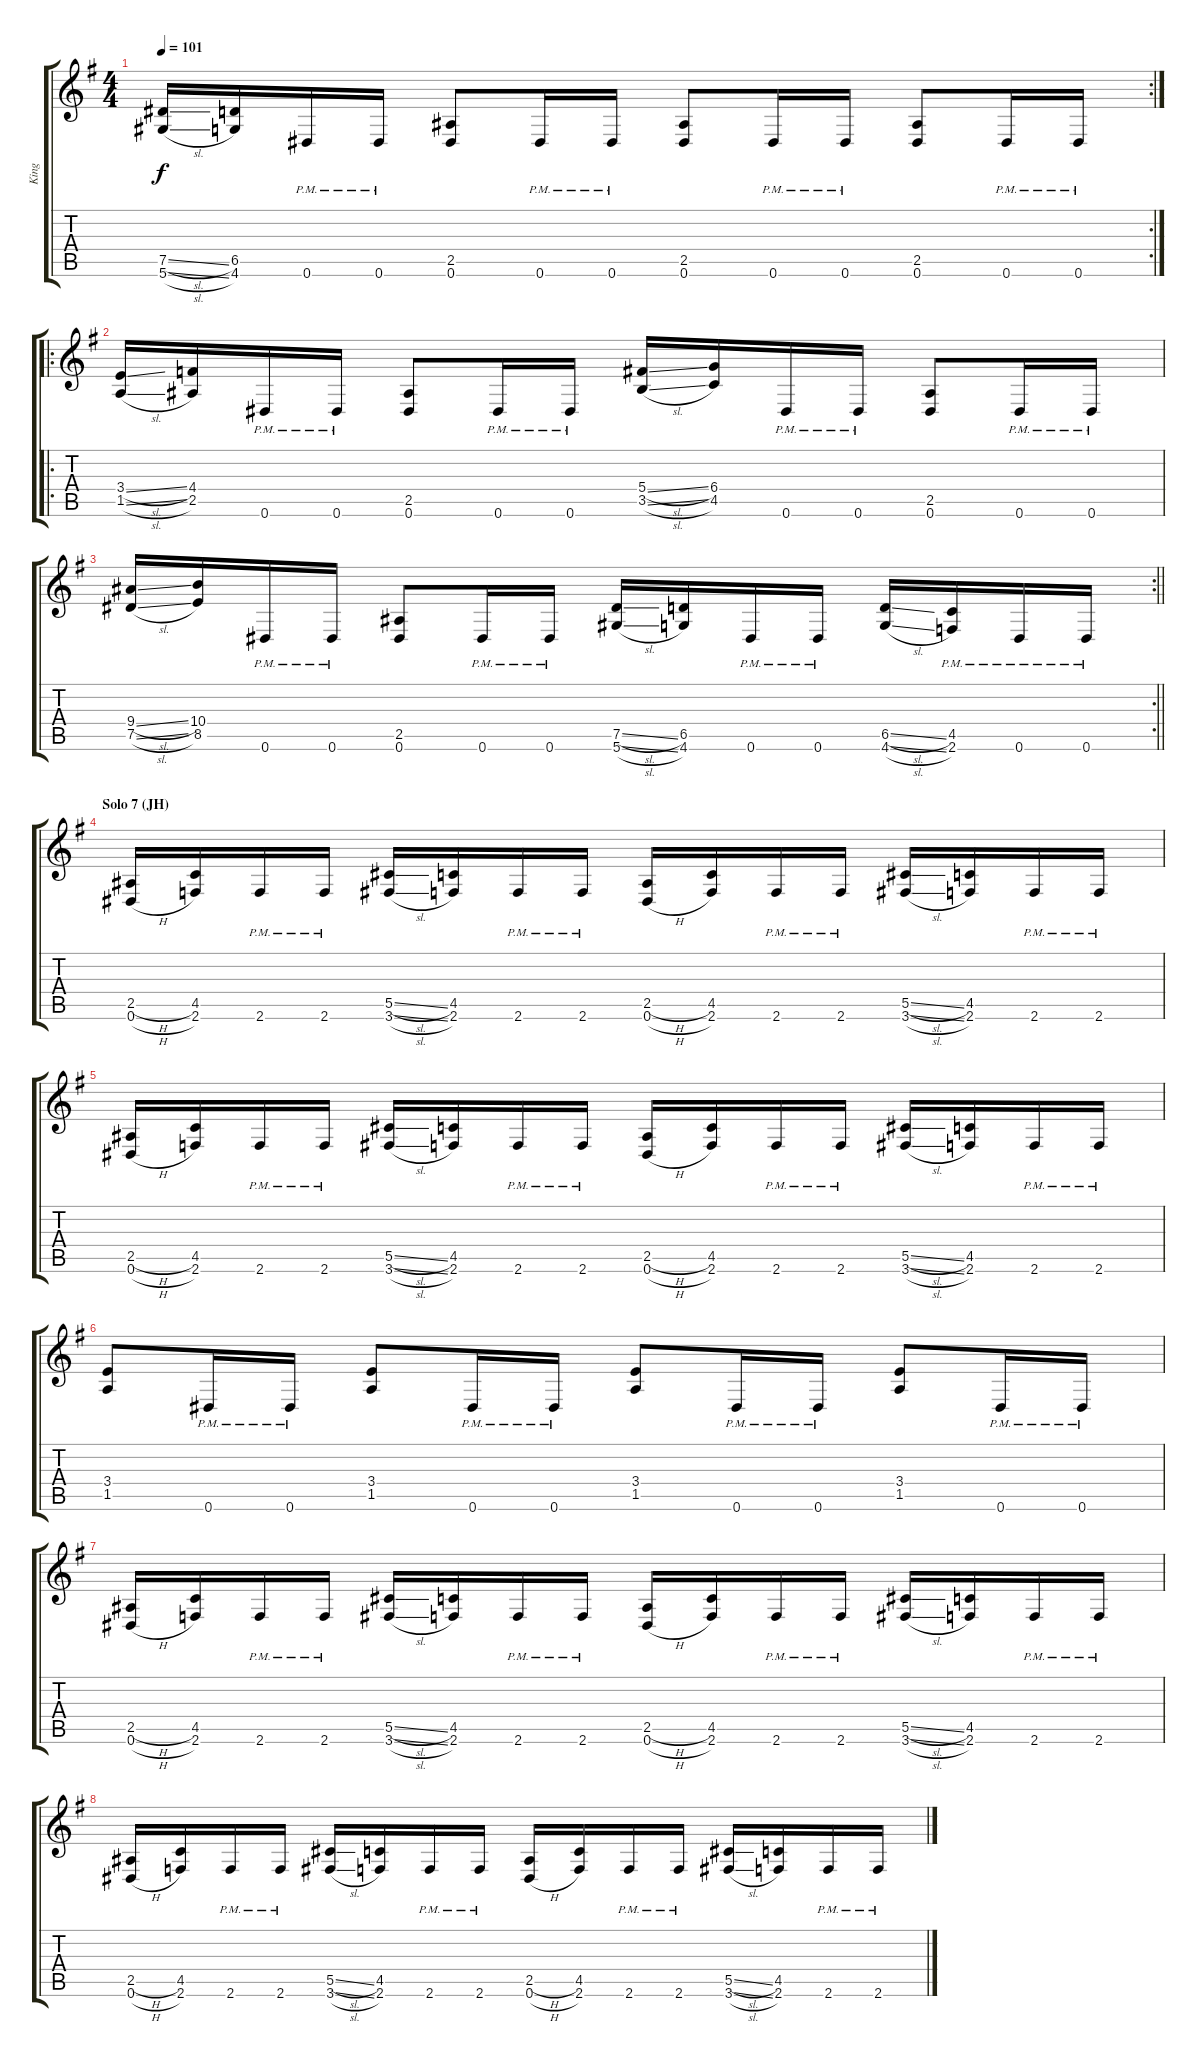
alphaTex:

\track ("King" "King") {instrument distortionguitar}
\staff {score tabs}
\tuning (Eb4 Bb3 Gb3 Db3 Ab2 Eb2) {hide}
\rc 2
\ts (4 4)
\tempo 101
\clef g2
\ks g
(7.5{sl} 5.6{sl}).16{dy f} (6.5 4.6).16 0.6{pm}.16 0.6{pm}.16 (2.5 0.6).8 0.6{pm}.16 0.6{pm}.16 (2.5 0.6).8 0.6{pm}.16 0.6{pm}.16 (2.5 0.6).8 0.6{pm}.16 0.6{pm}.16 |
\ro
(3.4{sl} 1.5{sl}).16 (4.4 2.5).16 0.6{pm}.16 0.6{pm}.16 (2.5 0.6).8 0.6{pm}.16 0.6{pm}.16 (5.4{sl} 3.5{sl}).16 (6.4 4.5).16 0.6{pm}.16 0.6{pm}.16 (2.5 0.6).8 0.6{pm}.16 0.6{pm}.16 |
\rc 2
\barLineRight lightlight
(9.4{sl} 7.5{sl}).16 (10.4 8.5).16 0.6{pm}.16 0.6{pm}.16 (2.5 0.6).8 0.6{pm}.16 0.6{pm}.16 (7.5{sl} 5.6{sl}).16 (6.5 4.6).16 0.6{pm}.16 0.6{pm}.16 (6.5{sl} 4.6{sl}).16 (4.5{pm} 2.6{pm}).16 0.6{pm}.16 0.6{pm}.16 |
\section ("" "Solo 7 (JH)")
(2.5{h} 0.6{h}).16 (4.5 2.6).16 2.6{pm}.16 2.6{pm}.16 (5.5{sl} 3.6{sl}).16 (4.5 2.6).16 2.6{pm}.16 2.6{pm}.16 (2.5{h} 0.6{h}).16 (4.5 2.6).16 2.6{pm}.16 2.6{pm}.16 (5.5{sl} 3.6{sl}).16 (4.5 2.6).16 2.6{pm}.16 2.6{pm}.16 |
(2.5{h} 0.6{h}).16 (4.5 2.6).16 2.6{pm}.16 2.6{pm}.16 (5.5{sl} 3.6{sl}).16 (4.5 2.6).16 2.6{pm}.16 2.6{pm}.16 (2.5{h} 0.6{h}).16 (4.5 2.6).16 2.6{pm}.16 2.6{pm}.16 (5.5{sl} 3.6{sl}).16 (4.5 2.6).16 2.6{pm}.16 2.6{pm}.16 |
(3.4 1.5).8 0.6{pm}.16 0.6{pm}.16 (3.4 1.5).8 0.6{pm}.16 0.6{pm}.16 (3.4 1.5).8 0.6{pm}.16 0.6{pm}.16 (3.4 1.5).8 0.6{pm}.16 0.6{pm}.16 |
(2.5{h} 0.6{h}).16 (4.5 2.6).16 2.6{pm}.16 2.6{pm}.16 (5.5{sl} 3.6{sl}).16 (4.5 2.6).16 2.6{pm}.16 2.6{pm}.16 (2.5{h} 0.6{h}).16 (4.5 2.6).16 2.6{pm}.16 2.6{pm}.16 (5.5{sl} 3.6{sl}).16 (4.5 2.6).16 2.6{pm}.16 2.6{pm}.16 |
(2.5{h} 0.6{h}).16 (4.5 2.6).16 2.6{pm}.16 2.6{pm}.16 (5.5{sl} 3.6{sl}).16 (4.5 2.6).16 2.6{pm}.16 2.6{pm}.16 (2.5{h} 0.6{h}).16 (4.5 2.6).16 2.6{pm}.16 2.6{pm}.16 (5.5{sl} 3.6{sl}).16 (4.5 2.6).16 2.6{pm}.16 2.6{pm}.16
